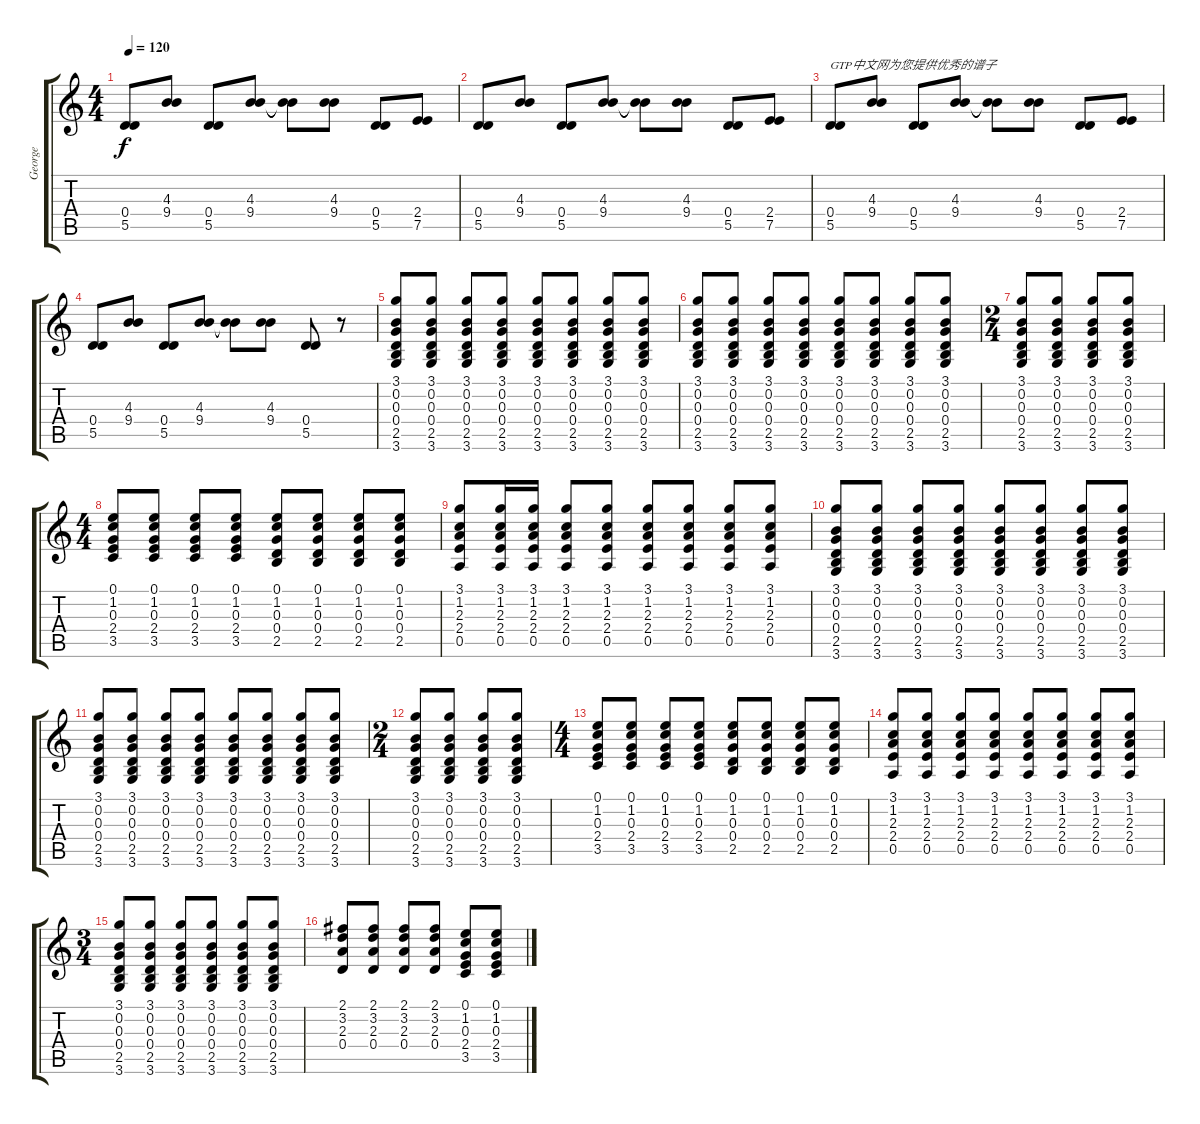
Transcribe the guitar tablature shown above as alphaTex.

\track ("George" "George") {instrument acousticguitarsteel}
\staff {score tabs}
\tuning (E4 B3 G3 D3 A2 E2) {hide}
\ts (4 4)
\tempo 120
\clef g2
\ks c
(0.4 5.5).8{dy f volume 14 instrument acousticguitarsteel} (4.3 9.4).8 (0.4 5.5).8 (4.3 9.4).8 (4.3{t} 9.4{t}).8 (4.3 9.4).8 (0.4 5.5).8 (2.4 7.5).8 |
(0.4 5.5).8 (4.3 9.4).8 (0.4 5.5).8 (4.3 9.4).8 (4.3{t} 9.4{t}).8 (4.3 9.4).8 (0.4 5.5).8 (2.4 7.5).8 |
(0.4 5.5).8{txt "GTP中文网为您提供优秀的谱子"} (4.3 9.4).8 (0.4 5.5).8 (4.3 9.4).8 (4.3{t} 9.4{t}).8 (4.3 9.4).8 (0.4 5.5).8 (2.4 7.5).8 |
(0.4 5.5).8 (4.3 9.4).8 (0.4 5.5).8 (4.3 9.4).8 (4.3{t} 9.4{t}).8 (4.3 9.4).8 (0.4 5.5).8 r.8{volume 9} |
(3.1 0.2 0.3 0.4 2.5 3.6).8{volume 6} (3.1 0.2 0.3 0.4 2.5 3.6).8 (3.1 0.2 0.3 0.4 2.5 3.6).8 (3.1 0.2 0.3 0.4 2.5 3.6).8 (3.1 0.2 0.3 0.4 2.5 3.6).8 (3.1 0.2 0.3 0.4 2.5 3.6).8 (3.1 0.2 0.3 0.4 2.5 3.6).8 (3.1 0.2 0.3 0.4 2.5 3.6).8 |
(3.1 0.2 0.3 0.4 2.5 3.6).8 (3.1 0.2 0.3 0.4 2.5 3.6).8 (3.1 0.2 0.3 0.4 2.5 3.6).8 (3.1 0.2 0.3 0.4 2.5 3.6).8 (3.1 0.2 0.3 0.4 2.5 3.6).8 (3.1 0.2 0.3 0.4 2.5 3.6).8 (3.1 0.2 0.3 0.4 2.5 3.6).8 (3.1 0.2 0.3 0.4 2.5 3.6).8 |
\ts (2 4)
(3.1 0.2 0.3 0.4 2.5 3.6).8 (3.1 0.2 0.3 0.4 2.5 3.6).8 (3.1 0.2 0.3 0.4 2.5 3.6).8 (3.1 0.2 0.3 0.4 2.5 3.6).8 |
\ts (4 4)
(0.1 1.2 0.3 2.4 3.5).8 (0.1 1.2 0.3 2.4 3.5).8 (0.1 1.2 0.3 2.4 3.5).8 (0.1 1.2 0.3 2.4 3.5).8 (0.1 1.2 0.3 0.4 2.5).8 (0.1 1.2 0.3 0.4 2.5).8 (0.1 1.2 0.3 0.4 2.5).8 (0.1 1.2 0.3 0.4 2.5).8 |
(3.1 1.2 2.3 2.4 0.5).8 (3.1 1.2 2.3 2.4 0.5).16 (3.1 1.2 2.3 2.4 0.5).16 (3.1 1.2 2.3 2.4 0.5).8 (3.1 1.2 2.3 2.4 0.5).8 (3.1 1.2 2.3 2.4 0.5).8 (3.1 1.2 2.3 2.4 0.5).8 (3.1 1.2 2.3 2.4 0.5).8 (3.1 1.2 2.3 2.4 0.5).8 |
(3.1 0.2 0.3 0.4 2.5 3.6).8 (3.1 0.2 0.3 0.4 2.5 3.6).8 (3.1 0.2 0.3 0.4 2.5 3.6).8 (3.1 0.2 0.3 0.4 2.5 3.6).8 (3.1 0.2 0.3 0.4 2.5 3.6).8 (3.1 0.2 0.3 0.4 2.5 3.6).8 (3.1 0.2 0.3 0.4 2.5 3.6).8 (3.1 0.2 0.3 0.4 2.5 3.6).8 |
(3.1 0.2 0.3 0.4 2.5 3.6).8 (3.1 0.2 0.3 0.4 2.5 3.6).8 (3.1 0.2 0.3 0.4 2.5 3.6).8 (3.1 0.2 0.3 0.4 2.5 3.6).8 (3.1 0.2 0.3 0.4 2.5 3.6).8 (3.1 0.2 0.3 0.4 2.5 3.6).8 (3.1 0.2 0.3 0.4 2.5 3.6).8 (3.1 0.2 0.3 0.4 2.5 3.6).8 |
\ts (2 4)
(3.1 0.2 0.3 0.4 2.5 3.6).8 (3.1 0.2 0.3 0.4 2.5 3.6).8 (3.1 0.2 0.3 0.4 2.5 3.6).8 (3.1 0.2 0.3 0.4 2.5 3.6).8 |
\ts (4 4)
(0.1 1.2 0.3 2.4 3.5).8 (0.1 1.2 0.3 2.4 3.5).8 (0.1 1.2 0.3 2.4 3.5).8 (0.1 1.2 0.3 2.4 3.5).8 (0.1 1.2 0.3 0.4 2.5).8 (0.1 1.2 0.3 0.4 2.5).8 (0.1 1.2 0.3 0.4 2.5).8 (0.1 1.2 0.3 0.4 2.5).8 |
(3.1 1.2 2.3 2.4 0.5).8 (3.1 1.2 2.3 2.4 0.5).8 (3.1 1.2 2.3 2.4 0.5).8 (3.1 1.2 2.3 2.4 0.5).8 (3.1 1.2 2.3 2.4 0.5).8 (3.1 1.2 2.3 2.4 0.5).8 (3.1 1.2 2.3 2.4 0.5).8 (3.1 1.2 2.3 2.4 0.5).8 |
\ts (3 4)
(3.1 0.2 0.3 0.4 2.5 3.6).8 (3.1 0.2 0.3 0.4 2.5 3.6).8 (3.1 0.2 0.3 0.4 2.5 3.6).8 (3.1 0.2 0.3 0.4 2.5 3.6).8 (3.1 0.2 0.3 0.4 2.5 3.6).8 (3.1 0.2 0.3 0.4 2.5 3.6).8 |
(2.1 3.2 2.3 0.4).8 (2.1 3.2 2.3 0.4).8 (2.1 3.2 2.3 0.4).8 (2.1 3.2 2.3 0.4).8 (0.1 1.2 0.3 2.4 3.5).8 (0.1 1.2 0.3 2.4 3.5).8
